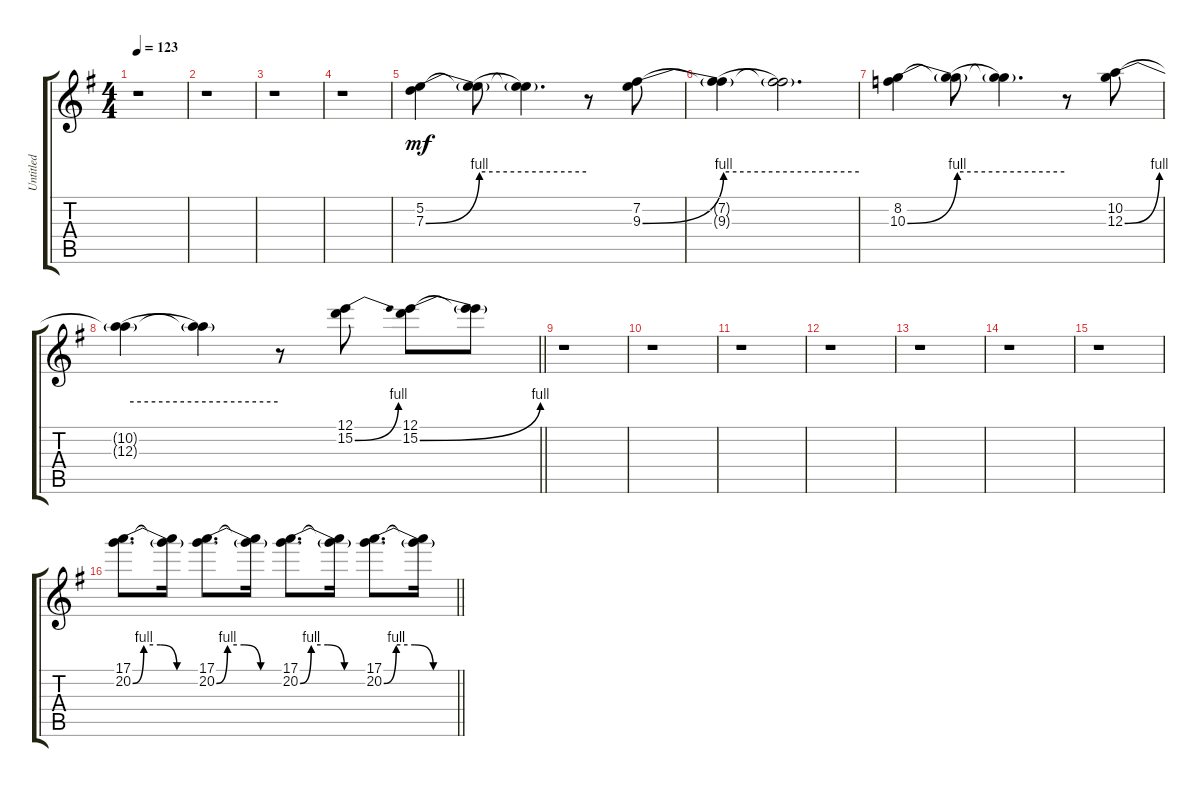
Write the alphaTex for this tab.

\track ("Untitled" "Untitled") {instrument distortionguitar}
\staff {score tabs}
\tuning (E4 B3 G3 D3 A2 E2) {hide}
\ts (4 4)
\tempo 123
\clef g2
\ks g
r.1{dy mf} |
r.1 |
r.1 |
r.1 |
(5.2 7.3{be (bend 0 0 60 4)}).4 (5.2{t} 7.3{be (hold 0 4 60 4) t}).8 (5.2{t} 7.3{t}).4{d} r.8 (7.2 9.3{be (bend 0 0 60 4)}).8 |
(7.2{t} 9.3{be (hold 0 4 60 4) t}).4 (7.2{t} 9.3{t}).2{d} |
(8.2 10.3{be (bend 0 0 60 4)}).4 (8.2{t} 10.3{be (hold 0 4 60 4) t}).8 (8.2{t} 10.3{t}).4{d} r.8 (10.2 12.3{be (bend 0 0 60 4)}).8 |
\barLineRight lightlight
(10.2{t} 12.3{be (hold 0 4 60 4) t}).4 (10.2{t} 12.3{t}).4 r.8 (12.1 15.2{be (bend 0 0 60 4)}).8 (12.1 15.2{be (bend 0 0 60 4)}).8 (12.1{t} 15.2{t}).8 |
r.1 |
r.1 |
r.1 |
r.1 |
r.1 |
r.1 |
r.1 |
\barLineRight lightlight
(17.1 20.2{be (custom 0 0 10 4 25 4 40 0 60 0)}).8{d} (17.1{t} 20.2{t}).16 (17.1 20.2{be (custom 0 0 10 4 25 4 40 0 60 0)}).8{d} (17.1{t} 20.2{t}).16 (17.1 20.2{be (custom 0 0 10 4 25 4 40 0 60 0)}).8{d} (17.1{t} 20.2{t}).16 (17.1 20.2{be (custom 0 0 10 4 25 4 40 0 60 0)}).8{d} (17.1{t} 20.2{t}).16
